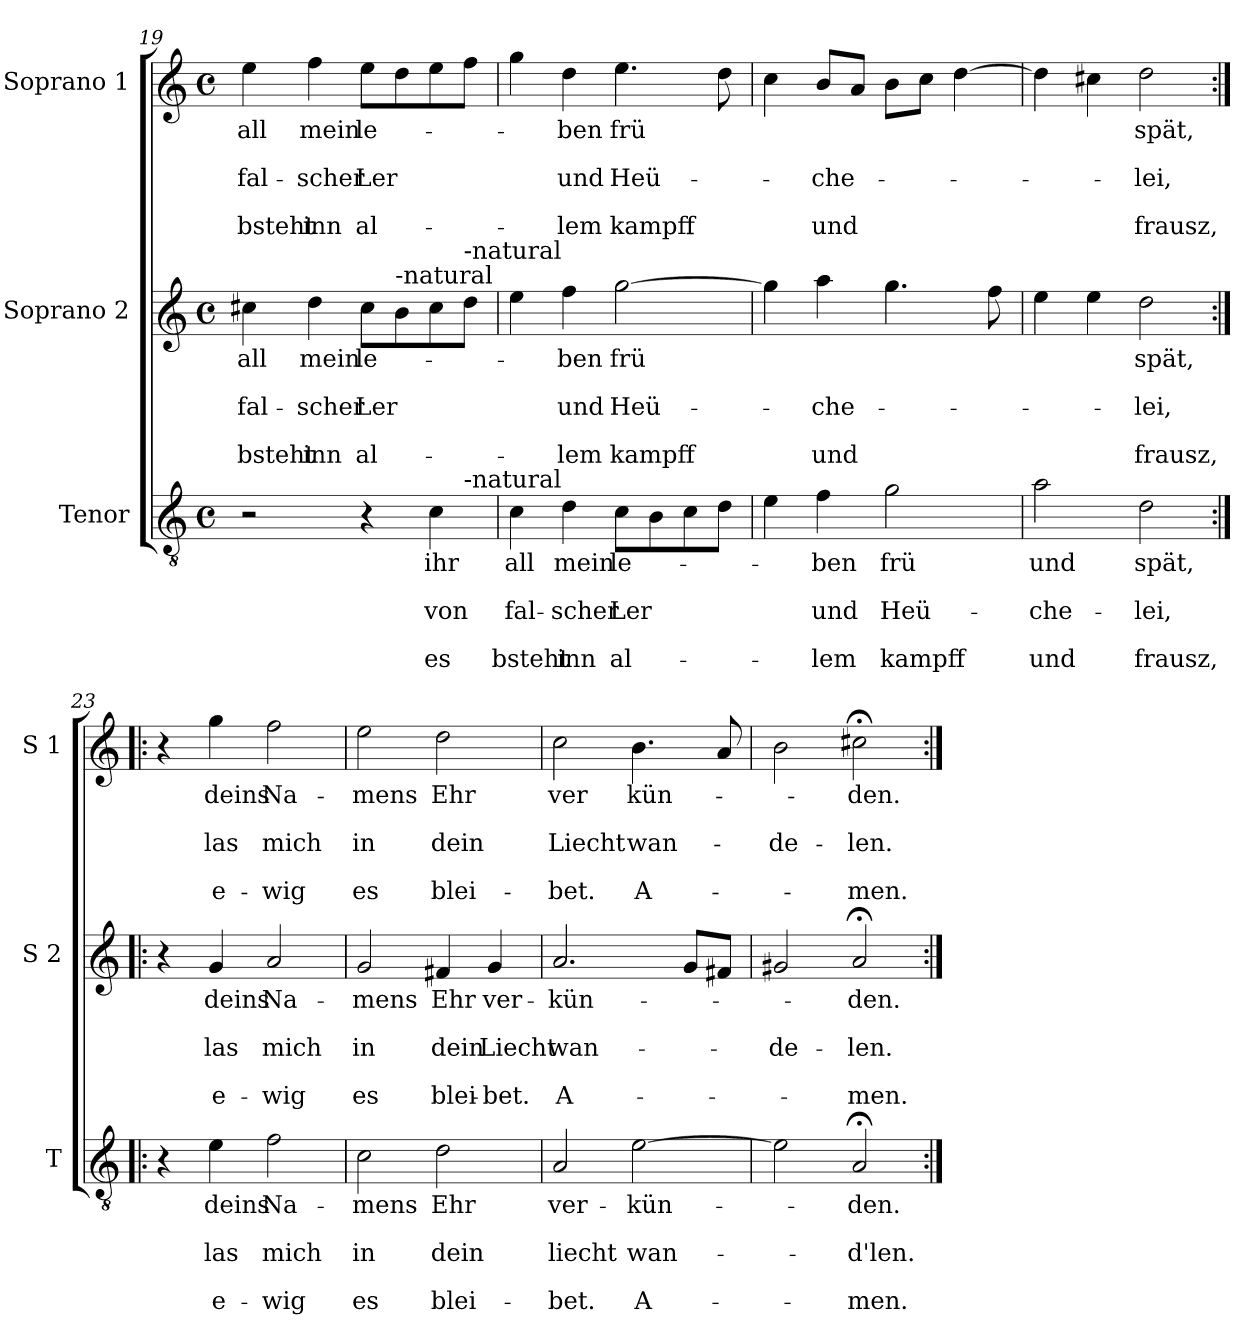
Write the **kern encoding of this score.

**kern	**text	**text	**text	**text	**text	**kern	**text	**text	**text	**text	**text	**kern	**text	**text	**text	**text	**text
*part3	*part3	*part3	*part3	*part3	*part3	*part2	*part2	*part2	*part2	*part2	*part2	*part1	*part1	*part1	*part1	*part1	*part1
*staff3	*staff3	*staff3	*staff3	*staff3	*staff3	*staff2	*staff2	*staff2	*staff2	*staff2	*staff2	*staff1	*staff1	*staff1	*staff1	*staff1	*staff1
*I"Tenor	*	*	*	*	*	*I"Soprano 2	*	*	*	*	*	*I"Soprano 1	*	*	*	*	*
*I'T	*	*	*	*	*	*I'S 2	*	*	*	*	*	*I'S 1	*	*	*	*	*
*clefGv2	*	*	*	*	*	*clefG2	*	*	*	*	*	*clefG2	*	*	*	*	*
*k[]	*	*	*	*	*	*k[]	*	*	*	*	*	*k[]	*	*	*	*	*
*C:	*	*	*	*	*	*C:	*	*	*	*	*	*C:	*	*	*	*	*
*M4/4	*	*	*	*	*	*M4/4	*	*	*	*	*	*M4/4	*	*	*	*	*
*met(c)	*	*	*	*	*	*met(c)	*	*	*	*	*	*met(c)	*	*	*	*	*
=19	=19	=19	=19	=19	=19	=19	=19	=19	=19	=19	=19	=19	=19	=19	=19	=19	=19
!	!	!	!	!	!	!	!LO:LY:b	!	!LO:LY:b	!	!LO:LY:b	!	!LO:LY:b	!	!LO:LY:b	!	!LO:LY:b
*^	*	*	*	*	*	*	*	*	*	*	*	*	*	*	*	*	*
2r	2..ryy	.	.	.	.	.	4cc#X\	all	.	fal-	.	bsteht	4ee\	all	.	fal-	.	bsteht
!	!	!	!	!	!	!	!	!LO:LY:b	!	!LO:LY:b	!	!LO:LY:b	!	!LO:LY:b	!	!LO:LY:b	!	!LO:LY:b
.	.	.	.	.	.	.	4dd\	mein	.	-scher	.	inn	4ff\	mein	.	-scher	.	inn
!	!	!	!	!	!	!	!	!LO:LY:b	!	!LO:LY:b	!	!LO:LY:b	!	!LO:LY:b	!	!LO:LY:b	!	!LO:LY:b
4r	.	.	.	.	.	.	8cc#\L	le-	.	Ler	.	al-	8ee\L	le-	.	Ler	.	al-
!	!	!	!	!	!	!	!LO:TX:a:t=-natural	!	!	!	!	!	!	!	!	!	!	!
.	.	.	.	.	.	.	8b\	.	.	.	.	.	8dd\	.	.	.	.	.
!	!	!LO:LY:b	!	!LO:LY:b	!	!LO:LY:b	!	!	!	!	!	!	!	!	!	!	!	!
4c\	.	ihr	.	von	.	es	8cc#\	.	.	.	.	.	8ee\	.	.	.	.	.
!	!	!	!	!	!	!	!LO:TX:a:t=-natural	!	!	!	!	!	!	!	!	!	!	!
!	!LO:TX:a:t=-natural	!	!	!	!	!	!	!	!	!	!	!	!	!	!	!	!	!
.	8ryy	.	.	.	.	.	8dd\J	.	.	.	.	.	8ff\J	.	.	.	.	.
=20	=20	=20	=20	=20	=20	=20	=20	=20	=20	=20	=20	=20	=20	=20	=20	=20	=20	=20
!	!	!LO:LY:b	!	!LO:LY:b	!	!LO:LY:b	!	!	!	!	!	!	!	!	!	!	!	!
*v	*v	*	*	*	*	*	*	*	*	*	*	*	*	*	*	*	*	*
4c\	all	.	fal-	.	bsteht	4ee\	.	.	.	.	.	4gg\	.	.	.	.	.
!	!LO:LY:b	!	!LO:LY:b	!	!LO:LY:b	!	!LO:LY:b	!	!LO:LY:b	!	!LO:LY:b	!	!LO:LY:b	!	!LO:LY:b	!	!LO:LY:b
4d\	mein	.	-scher	.	inn	4ff\	-ben	.	und	.	-lem	4dd\	-ben	.	und	.	-lem
!	!LO:LY:b	!	!LO:LY:b	!	!LO:LY:b	!	!LO:LY:b	!	!LO:LY:b	!	!LO:LY:b	!	!LO:LY:b	!	!LO:LY:b	!	!LO:LY:b
8c\L	le-	.	Ler	.	al-	[2gg\	frü	.	Heü-	.	kampff	4.ee\	frü	.	Heü-	.	kampff
8B\	.	.	.	.	.	.	.	.	.	.	.	.	.	.	.	.	.
8c\	.	.	.	.	.	.	.	.	.	.	.	.	.	.	.	.	.
8d\J	.	.	.	.	.	.	.	.	.	.	.	8dd\	.	.	.	.	.
=21	=21	=21	=21	=21	=21	=21	=21	=21	=21	=21	=21	=21	=21	=21	=21	=21	=21
4e\	.	.	.	.	.	4gg\]	.	.	.	.	.	4cc\	.	.	.	.	.
!	!LO:LY:b	!	!LO:LY:b	!	!LO:LY:b	!	!	!	!LO:LY:b	!	!LO:LY:b	!	!	!	!LO:LY:b	!	!LO:LY:b
4f\	-ben	.	und	.	-lem	4aa\	.	.	-che-	.	und	8b/L	.	.	-che-	.	und
.	.	.	.	.	.	.	.	.	.	.	.	8a/J	.	.	.	.	.
!	!LO:LY:b	!	!LO:LY:b	!	!LO:LY:b	!	!	!	!	!	!	!	!	!	!	!	!
2g\	frü	.	Heü-	.	kampff	4.gg\	.	.	.	.	.	8b\L	.	.	.	.	.
.	.	.	.	.	.	.	.	.	.	.	.	8cc\J	.	.	.	.	.
.	.	.	.	.	.	.	.	.	.	.	.	[4dd\	.	.	.	.	.
.	.	.	.	.	.	8ff\	.	.	.	.	.	.	.	.	.	.	.
!!LO:PB:g=z
=22	=22	=22	=22	=22	=22	=22	=22	=22	=22	=22	=22	=22	=22	=22	=22	=22	=22
!	!LO:LY:b	!	!LO:LY:b	!	!LO:LY:b	!	!	!	!	!	!	!	!	!	!	!	!
2a\	und	.	-che-	.	und	4ee\	.	.	.	.	.	4dd\]	.	.	.	.	.
.	.	.	.	.	.	4ee\	.	.	.	.	.	4cc#X\	.	.	.	.	.
!	!LO:LY:b	!	!LO:LY:b	!	!LO:LY:b	!	!LO:LY:b	!	!LO:LY:b	!	!LO:LY:b	!	!LO:LY:b	!	!LO:LY:b	!	!LO:LY:b
2d\	spät,	.	-lei,	.	frausz,	2dd\	spät,	.	-lei,	.	frausz,	2dd\	spät,	.	-lei,	.	frausz,
=23:|!|:	=23:|!|:	=23:|!|:	=23:|!|:	=23:|!|:	=23:|!|:	=23:|!|:	=23:|!|:	=23:|!|:	=23:|!|:	=23:|!|:	=23:|!|:	=23:|!|:	=23:|!|:	=23:|!|:	=23:|!|:	=23:|!|:	=23:|!|:
4r	.	.	.	.	.	4r	.	.	.	.	.	4r	.	.	.	.	.
!	!LO:LY:b	!	!LO:LY:b	!	!LO:LY:b	!	!LO:LY:b	!	!LO:LY:b	!	!LO:LY:b	!	!LO:LY:b	!	!LO:LY:b	!	!LO:LY:b
4e\	deins	.	las	.	e-	4g/	deins	.	las	.	e-	4gg\	deins	.	las	.	e-
!	!LO:LY:b	!	!LO:LY:b	!	!LO:LY:b	!	!LO:LY:b	!	!LO:LY:b	!	!LO:LY:b	!	!LO:LY:b	!	!LO:LY:b	!	!LO:LY:b
2f\	Na-	.	mich	.	-wig	2a/	Na-	.	mich	.	-wig	2ff\	Na-	.	mich	.	-wig
=24	=24	=24	=24	=24	=24	=24	=24	=24	=24	=24	=24	=24	=24	=24	=24	=24	=24
!	!LO:LY:b	!	!LO:LY:b	!	!LO:LY:b	!	!LO:LY:b	!	!LO:LY:b	!	!LO:LY:b	!	!LO:LY:b	!	!LO:LY:b	!	!LO:LY:b
2c\	-mens	.	in	.	es	2g/	-mens	.	in	.	es	2ee\	-mens	.	in	.	es
!	!LO:LY:b	!	!LO:LY:b	!	!LO:LY:b	!	!LO:LY:b	!	!LO:LY:b	!	!LO:LY:b	!	!LO:LY:b	!	!LO:LY:b	!	!LO:LY:b
2d\	Ehr	.	dein	.	blei-	4f#X/	Ehr	.	dein	.	blei-	2dd\	Ehr	.	dein	.	blei-
!	!	!	!	!	!	!	!LO:LY:b	!	!LO:LY:b	!	!LO:LY:b	!	!	!	!	!	!
.	.	.	.	.	.	4g/	ver-	.	Liecht	.	-bet.	.	.	.	.	.	.
=25	=25	=25	=25	=25	=25	=25	=25	=25	=25	=25	=25	=25	=25	=25	=25	=25	=25
!	!LO:LY:b	!	!LO:LY:b	!	!LO:LY:b	!	!LO:LY:b	!	!LO:LY:b	!	!LO:LY:b	!	!LO:LY:b	!	!LO:LY:b	!	!LO:LY:b
2A/	ver-	.	liecht	.	-bet.	2.a/	-kün-	.	wan-	.	A-	2cc\	ver	.	Liecht	.	-bet.
!	!LO:LY:b	!	!LO:LY:b	!	!LO:LY:b	!	!	!	!	!	!	!	!LO:LY:b	!	!LO:LY:b	!	!LO:LY:b
[2e\	-kün-	.	wan-	.	A-	.	.	.	.	.	.	4.b\	kün-	.	wan-	.	A-
.	.	.	.	.	.	8g/L	.	.	.	.	.	.	.	.	.	.	.
.	.	.	.	.	.	8f#X/J	.	.	.	.	.	8a/	.	.	.	.	.
=26	=26	=26	=26	=26	=26	=26	=26	=26	=26	=26	=26	=26	=26	=26	=26	=26	=26
!	!	!	!	!	!	!	!	!	!LO:LY:b	!	!	!	!	!	!LO:LY:b	!	!
2e\]	.	.	.	.	.	2g#X/	.	.	-de-	.	.	2b\	.	.	-de-	.	.
!	!LO:LY:b	!	!LO:LY:b	!	!LO:LY:b	!	!LO:LY:b	!	!LO:LY:b	!	!LO:LY:b	!	!LO:LY:b	!	!LO:LY:b	!	!LO:LY:b
2A;</	-den.	.	-d'len.	.	-men.	2a;</	-den.	.	-len.	.	-men.	2cc#X;<\	-den.	.	-len.	.	-men.
=:|!	=:|!	=:|!	=:|!	=:|!	=:|!	=:|!	=:|!	=:|!	=:|!	=:|!	=:|!	=:|!	=:|!	=:|!	=:|!	=:|!	=:|!
*-	*-	*-	*-	*-	*-	*-	*-	*-	*-	*-	*-	*-	*-	*-	*-	*-	*-
